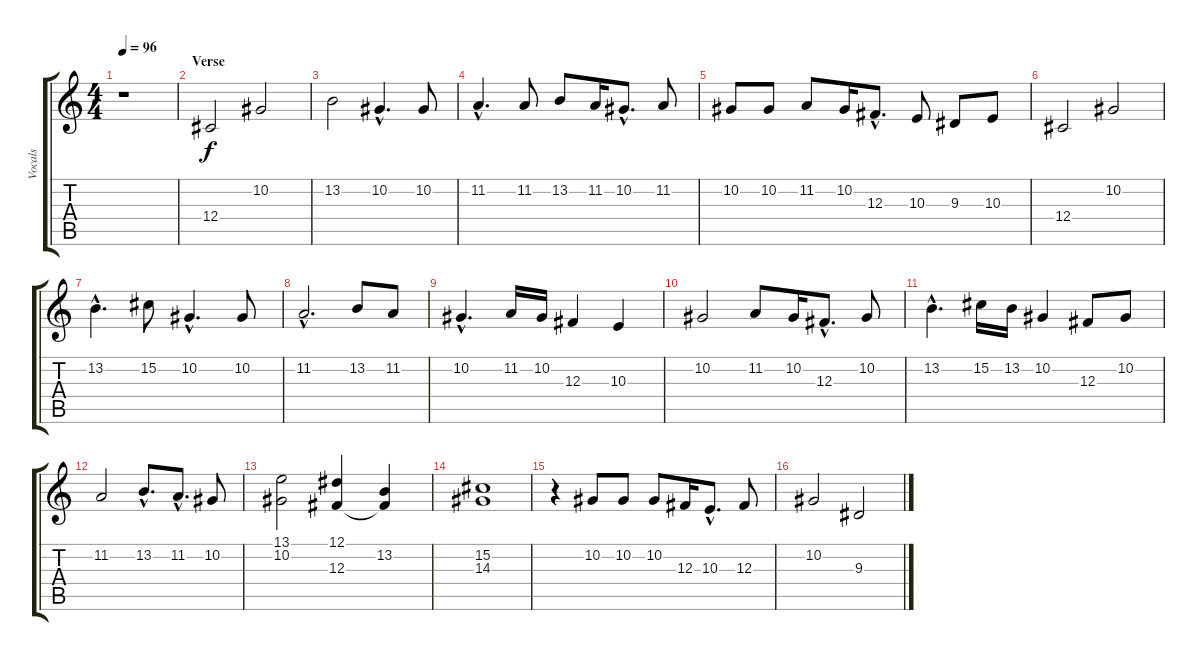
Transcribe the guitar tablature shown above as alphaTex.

\track ("Vocals" "Vocals") {instrument lead2sawtooth}
\staff {score tabs}
\tuning (Eb4 Bb3 Gb3 Db3 Ab2 Eb2) {hide}
\ts (4 4)
\tempo 96
\clef g2
\ks c
r.1{dy f} |
\section ("" "Verse")
12.4.2 10.2.2 |
13.2.2 10.2{hac}.4{d} 10.2.8 |
11.2{hac}.4{d} 11.2.8 13.2.8 11.2.16 10.2{hac}.8{d} 11.2.8 |
10.2.8 10.2.8 11.2.8 10.2.16 12.3{hac}.8{d} 10.3.8 9.3.8 10.3.8 |
12.4.2 10.2.2 |
13.2{hac}.4{d} 15.2.8 10.2{hac}.4{d} 10.2.8 |
11.2{hac}.2{d} 13.2.8 11.2.8 |
10.2{hac}.4{d} 11.2.16 10.2.16 12.3.4 10.3.4 |
\section ("" "")
10.2.2 11.2.8 10.2.16 12.3{hac}.8{d} 10.2.8 |
13.2{hac}.4{d} 15.2.16 13.2.16 10.2.4 12.3.8 10.2.8 |
11.2.2 13.2{hac}.8{d} 11.2{hac}.8{d} 10.2.8 |
(13.1 10.2).2 (12.1 12.3).4 (13.2 12.3{t}).4 |
(15.2 14.3).1 |
r.4 10.2.8 10.2.8 10.2.8 12.3.16 10.3{hac}.8{d} 12.3.8 |
10.2.2 9.3.2
